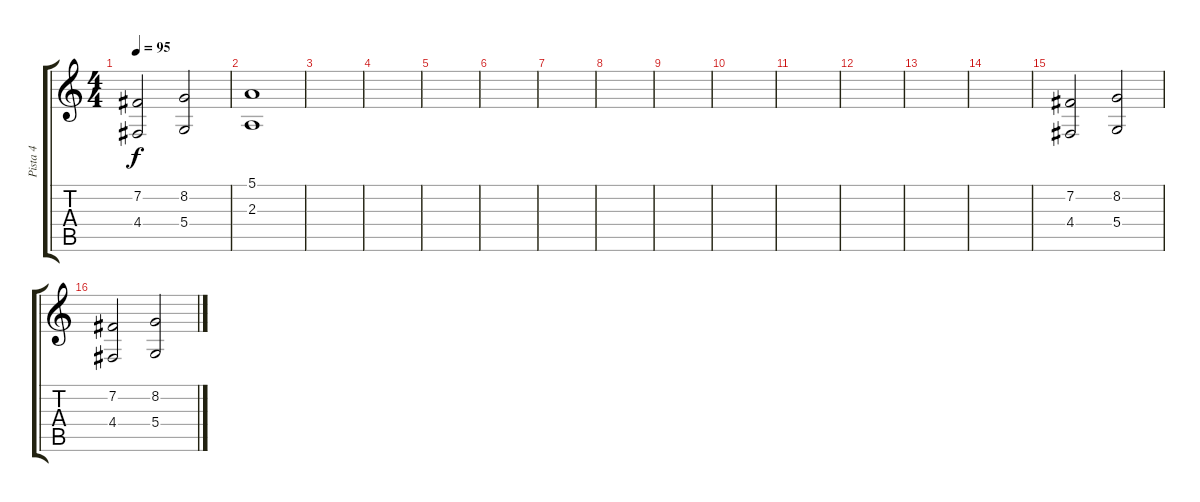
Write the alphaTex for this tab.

\track ("Pista 4" "Pista 4") {instrument trumpet}
\staff {score tabs}
\tuning (E4 B3 G3 D3 A2 E2) {hide}
\ts (4 4)
\tempo 95
\clef g2
\ks c
(7.2 4.4).2{dy f} (8.2 5.4).2 |
(5.1 2.3).1 |
|
|
|
|
|
|
|
|
|
|
|
|
(7.2 4.4).2 (8.2 5.4).2 |
(7.2 4.4).2 (8.2 5.4).2
